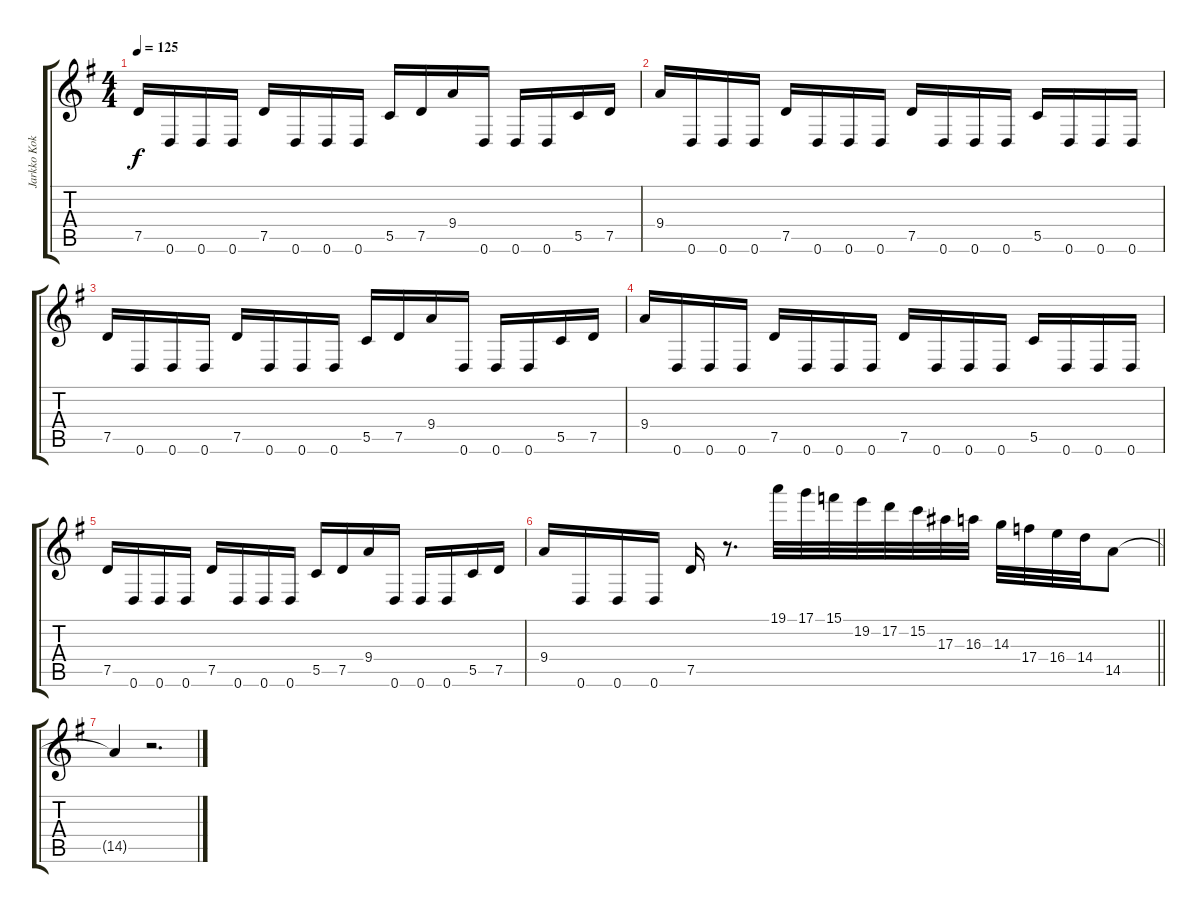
\track ("Jarkko Kokko (guitar)" "Jarkko Kok") {instrument distortionguitar}
\staff {score tabs}
\tuning (D4 A3 F3 C3 G2 D2) {hide}
\ts (4 4)
\tempo 125
\clef g2
\ks g
7.5.16{dy f} 0.6.16 0.6.16 0.6.16 7.5.16 0.6.16 0.6.16 0.6.16 5.5.16 7.5.16 9.4.16 0.6.16 0.6.16 0.6.16 5.5.16 7.5.16 |
9.4.16 0.6.16 0.6.16 0.6.16 7.5.16 0.6.16 0.6.16 0.6.16 7.5.16 0.6.16 0.6.16 0.6.16 5.5.16 0.6.16 0.6.16 0.6.16 |
7.5.16 0.6.16 0.6.16 0.6.16 7.5.16 0.6.16 0.6.16 0.6.16 5.5.16 7.5.16 9.4.16 0.6.16 0.6.16 0.6.16 5.5.16 7.5.16 |
9.4.16 0.6.16 0.6.16 0.6.16 7.5.16 0.6.16 0.6.16 0.6.16 7.5.16 0.6.16 0.6.16 0.6.16 5.5.16 0.6.16 0.6.16 0.6.16 |
7.5.16 0.6.16 0.6.16 0.6.16 7.5.16 0.6.16 0.6.16 0.6.16 5.5.16 7.5.16 9.4.16 0.6.16 0.6.16 0.6.16 5.5.16 7.5.16 |
\barLineRight lightlight
9.4.16 0.6.16 0.6.16 0.6.16 7.5.16 r.8{d} 19.1.32 17.1.32 15.1.32 19.2.32 17.2.32 15.2.32 17.3.32 16.3.32 14.3.32 17.4.32 16.4.32 14.4.32 14.5.8 |
\ks eminor
14.5{t}.4 r.2{d}
